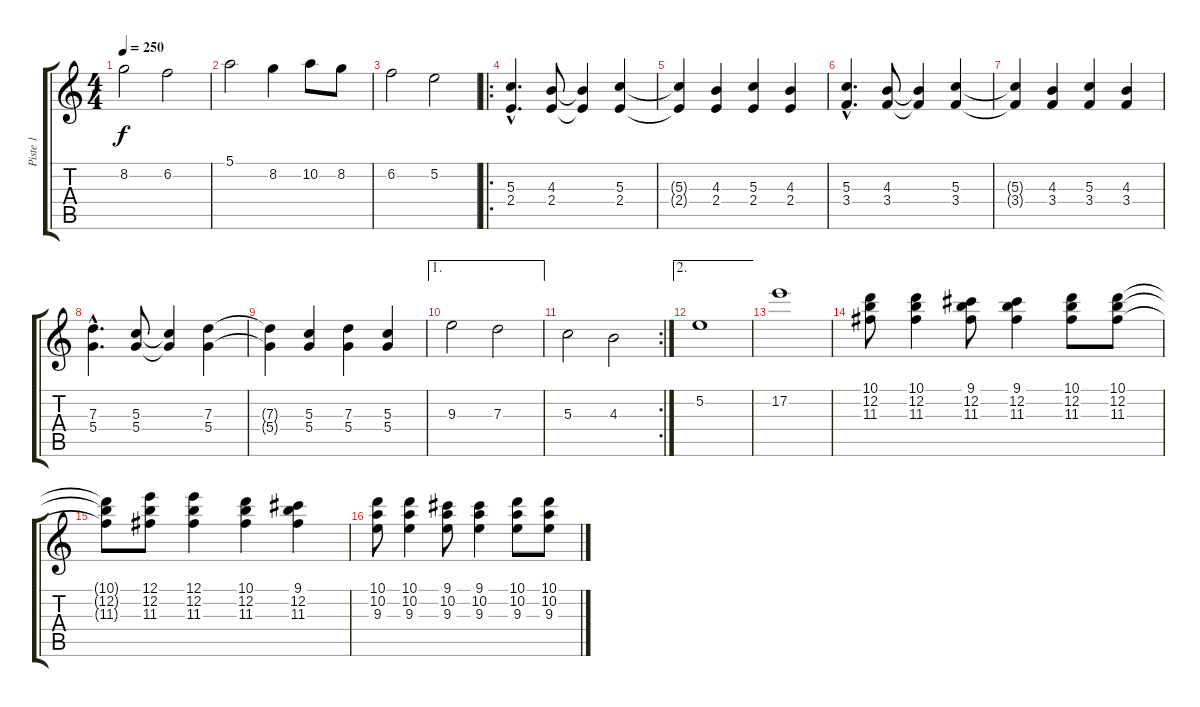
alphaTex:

\track ("Piste 1" "Piste 1") {instrument distortionguitar}
\staff {score tabs}
\tuning (E4 B3 G3 D3 A2 E2) {hide}
\ts (4 4)
\tempo 250
\clef g2
\ks c
8.2.2{dy f} 6.2.2 |
5.1.2 8.2.4 10.2.8 8.2.8 |
6.2.2 5.2.2 |
\ro
(5.3{hac} 2.4{hac}).4{d} (4.3 2.4).8 (4.3{t} 2.4{t}).4 (5.3 2.4).4 |
(5.3{t} 2.4{t}).4 (4.3 2.4).4 (5.3 2.4).4 (4.3 2.4).4 |
(5.3{hac} 3.4{hac}).4{d} (4.3 3.4).8 (4.3{t} 3.4{t}).4 (5.3 3.4).4 |
(5.3{t} 3.4{t}).4 (4.3 3.4).4 (5.3 3.4).4 (4.3 3.4).4 |
(7.3{hac} 5.4{hac}).4{d} (5.3 5.4).8 (5.3{t} 5.4{t}).4 (7.3 5.4).4 |
(7.3{t} 5.4{t}).4 (5.3 5.4).4 (7.3 5.4).4 (5.3 5.4).4 |
\ae 1
9.3.2 7.3.2 |
\rc 2
5.3.2 4.3.2 |
\ae 2
5.2.1 |
17.2.1 |
(10.1 12.2 11.3).8 (10.1 12.2 11.3).4 (9.1 12.2 11.3).8 (9.1 12.2 11.3).4 (10.1 12.2 11.3).8 (10.1 12.2 11.3).8 |
(10.1{t} 12.2{t} 11.3{t}).8 (12.1 12.2 11.3).8 (12.1 12.2 11.3).4 (10.1 12.2 11.3).4 (9.1 12.2 11.3).4 |
(10.1 10.2 9.3).8 (10.1 10.2 9.3).4 (9.1 10.2 9.3).8 (9.1 10.2 9.3).4 (10.1 10.2 9.3).8 (10.1 10.2 9.3).8
